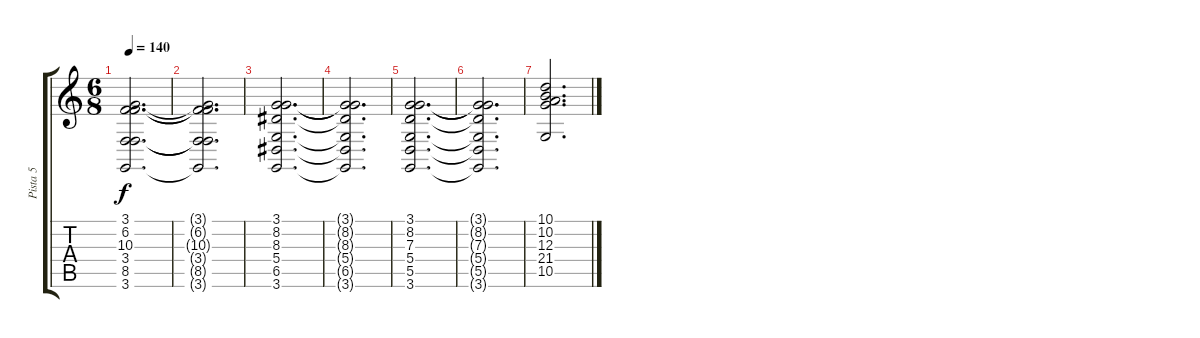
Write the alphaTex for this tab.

\track ("Pista 5" "Pista 5") {instrument choiraahs}
\staff {score tabs}
\tuning (E4 B3 G3 D3 A2 E2) {hide}
\ts (6 8)
\tempo 140
\clef g2
\ks c
(3.1 6.2 10.3 3.4 8.5 3.6).2{d dy f} |
(3.1{t} 6.2{t} 10.3{t} 3.4{t} 8.5{t} 3.6{t}).2{d} |
(3.1 8.2 8.3 5.4 6.5 3.6).2{d} |
(3.1{t} 8.2{t} 8.3{t} 5.4{t} 6.5{t} 3.6{t}).2{d} |
(3.1 8.2 7.3 5.4 5.5 3.6).2{d} |
(3.1{t} 8.2{t} 7.3{t} 5.4{t} 5.5{t} 3.6{t}).2{d} |
(10.1 10.2 12.3 21.4 10.5).2{d volume 0}
